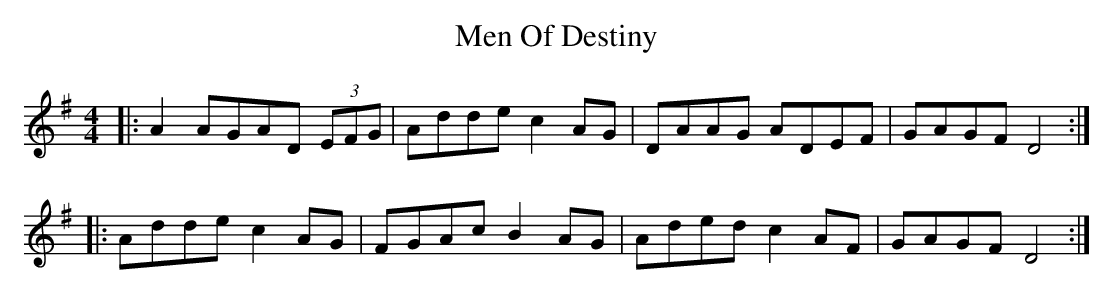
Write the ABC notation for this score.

X:1
T: Men Of Destiny
M: 4/4
L: 1/8
K: Dmix
|: A2 AGAD (3EFG|Adde c2 AG|DAAG ADEF|GAGF D4:|
|: Adde c2 AG|FGAc B2AG|Aded c2AF|GAGF D4:|
